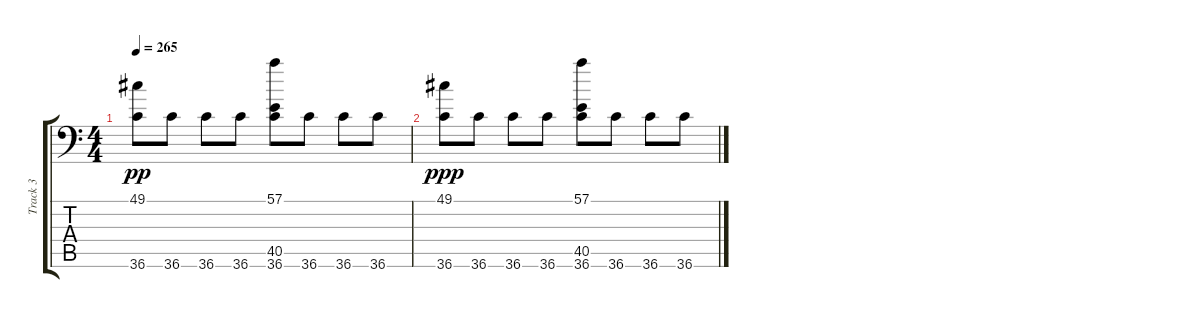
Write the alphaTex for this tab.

\track ("Track 3" "Track 3") {instrument acousticgrandpiano}
\staff {score tabs}
\tuning (C-1 C-1 C-1 C-1 C-1 C-1) {hide}
\ts (4 4)
\tempo 265
\clef f4
\ks c
(49.1 36.6).8{dy pp} 36.6.8 36.6.8 36.6.8 (57.1 40.5 36.6).8 36.6.8 36.6.8 36.6.8 |
(49.1 36.6).8{dy ppp} 36.6.8 36.6.8 36.6.8 (57.1 40.5 36.6).8 36.6.8 36.6.8 36.6.8
